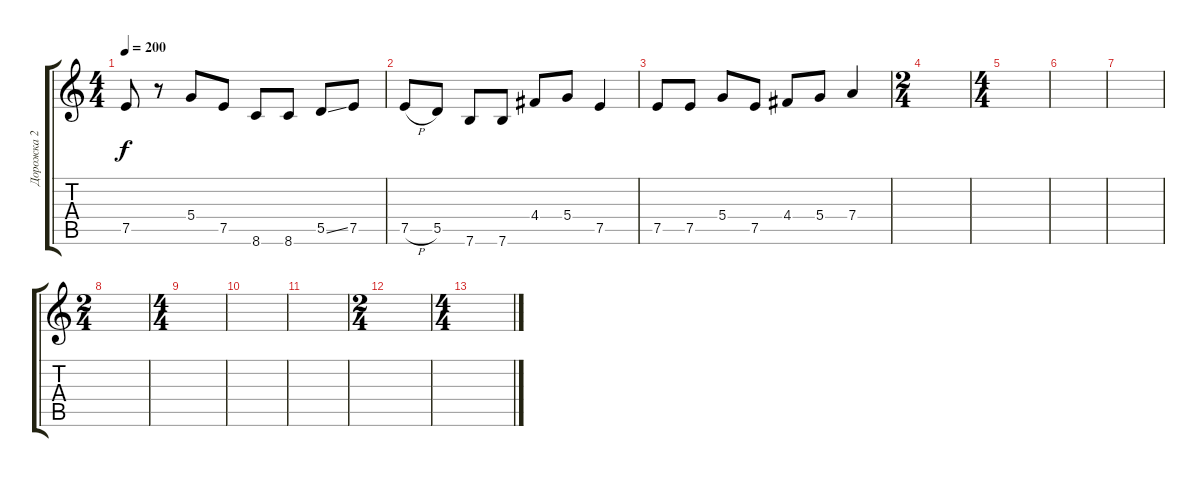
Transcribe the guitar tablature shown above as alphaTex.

\track ("Дорожка 2" "Дорожка 2") {instrument distortionguitar}
\staff {score tabs}
\tuning (E4 B3 G3 D3 A2 E2) {hide}
\ts (4 4)
\tempo 200
\clef g2
\ks c
7.5.8{dy f} r.8 5.4.8 7.5.8 8.6.8 8.6.8 5.5{ss}.8 7.5.8 |
7.5{h}.8 5.5.8 7.6.8 7.6.8 4.4.8 5.4.8 7.5.4 |
7.5.8 7.5.8 5.4.8 7.5.8 4.4.8 5.4.8 7.4.4 |
\ts (2 4)
|
\ts (4 4)
|
|
|
\ts (2 4)
|
\ts (4 4)
|
|
|
\ts (2 4)
|
\ts (4 4)
